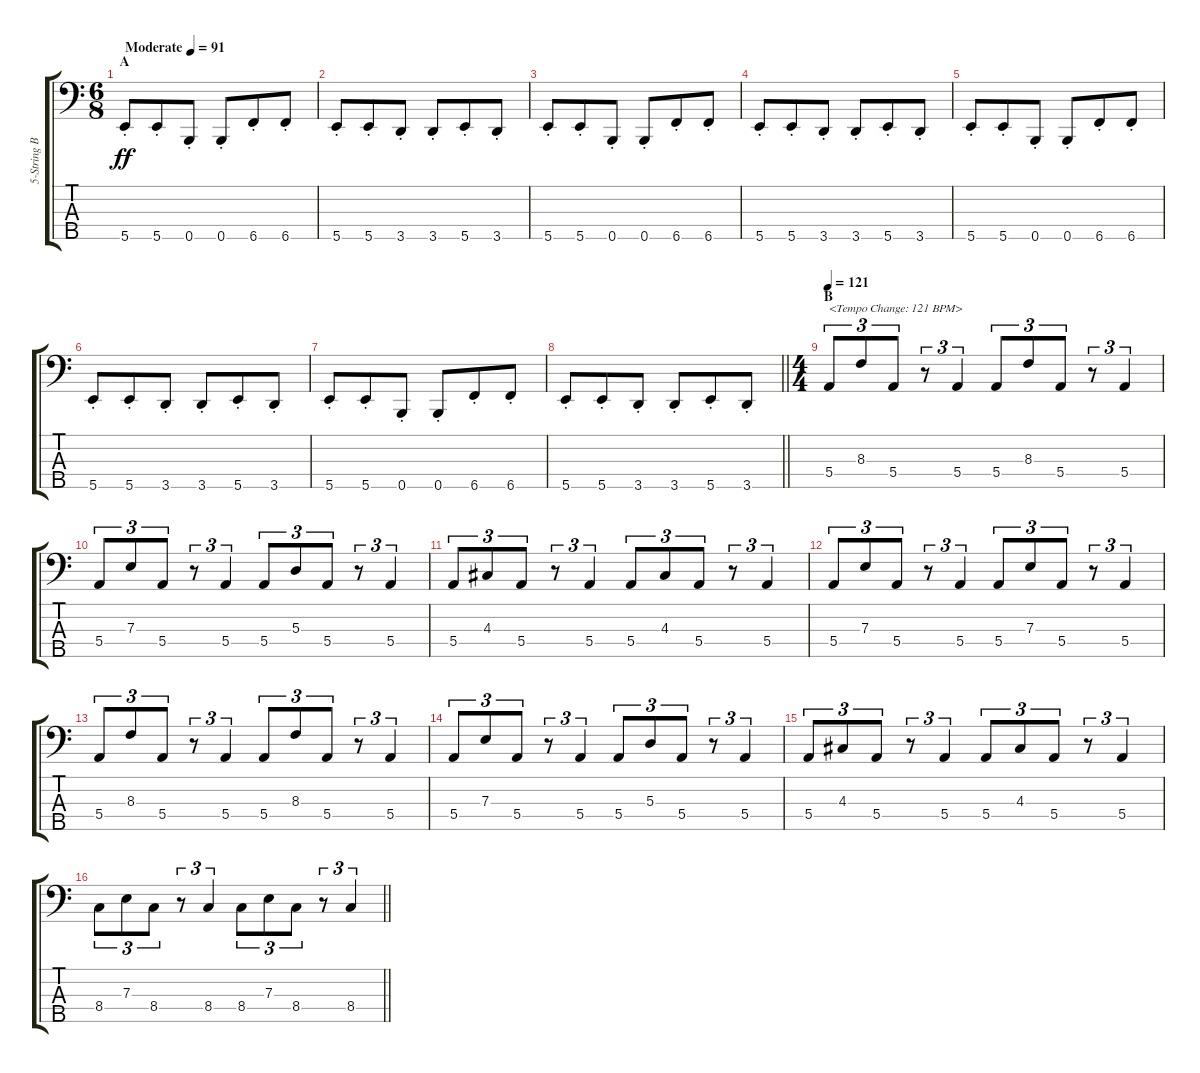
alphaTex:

\track ("5-String Bass" "5-String B") {instrument electricbassfinger}
\staff {score tabs}
\tuning (G2 D2 A1 E1 B0) {hide}
\ts (6 8)
\section ("" "A")
\tempo (91 "Moderate")
\clef f4
\ks c
5.5{st}.8{dy ff instrument electricbassfinger} 5.5{st}.8 0.5{st}.8 0.5{st}.8 6.5{st}.8 6.5{st}.8 |
5.5{st}.8 5.5{st}.8 3.5{st}.8 3.5{st}.8 5.5{st}.8 3.5{st}.8 |
5.5{st}.8 5.5{st}.8 0.5{st}.8 0.5{st}.8 6.5{st}.8 6.5{st}.8 |
5.5{st}.8 5.5{st}.8 3.5{st}.8 3.5{st}.8 5.5{st}.8 3.5{st}.8 |
5.5{st}.8 5.5{st}.8 0.5{st}.8 0.5{st}.8 6.5{st}.8 6.5{st}.8 |
5.5{st}.8 5.5{st}.8 3.5{st}.8 3.5{st}.8 5.5{st}.8 3.5{st}.8 |
5.5{st}.8 5.5{st}.8 0.5{st}.8 0.5{st}.8 6.5{st}.8 6.5{st}.8 |
\barLineRight lightlight
5.5{st}.8 5.5{st}.8 3.5{st}.8 3.5{st}.8 5.5{st}.8 3.5{st}.8 |
\ts (4 4)
\section ("" "B")
\tempo 121
5.4.8{tu (3 2) txt "<Tempo Change: 121 BPM>"} 8.3.8{tu (3 2)} 5.4.8{tu (3 2)} r.8{tu (3 2)} 5.4.4{tu (3 2)} 5.4.8{tu (3 2)} 8.3.8{tu (3 2)} 5.4.8{tu (3 2)} r.8{tu (3 2)} 5.4.4{tu (3 2)} |
5.4.8{tu (3 2)} 7.3.8{tu (3 2)} 5.4.8{tu (3 2)} r.8{tu (3 2)} 5.4.4{tu (3 2)} 5.4.8{tu (3 2)} 5.3.8{tu (3 2)} 5.4.8{tu (3 2)} r.8{tu (3 2)} 5.4.4{tu (3 2)} |
5.4.8{tu (3 2)} 4.3.8{tu (3 2)} 5.4.8{tu (3 2)} r.8{tu (3 2)} 5.4.4{tu (3 2)} 5.4.8{tu (3 2)} 4.3.8{tu (3 2)} 5.4.8{tu (3 2)} r.8{tu (3 2)} 5.4.4{tu (3 2)} |
5.4.8{tu (3 2)} 7.3.8{tu (3 2)} 5.4.8{tu (3 2)} r.8{tu (3 2)} 5.4.4{tu (3 2)} 5.4.8{tu (3 2)} 7.3.8{tu (3 2)} 5.4.8{tu (3 2)} r.8{tu (3 2)} 5.4.4{tu (3 2)} |
5.4.8{tu (3 2)} 8.3.8{tu (3 2)} 5.4.8{tu (3 2)} r.8{tu (3 2)} 5.4.4{tu (3 2)} 5.4.8{tu (3 2)} 8.3.8{tu (3 2)} 5.4.8{tu (3 2)} r.8{tu (3 2)} 5.4.4{tu (3 2)} |
5.4.8{tu (3 2)} 7.3.8{tu (3 2)} 5.4.8{tu (3 2)} r.8{tu (3 2)} 5.4.4{tu (3 2)} 5.4.8{tu (3 2)} 5.3.8{tu (3 2)} 5.4.8{tu (3 2)} r.8{tu (3 2)} 5.4.4{tu (3 2)} |
5.4.8{tu (3 2)} 4.3.8{tu (3 2)} 5.4.8{tu (3 2)} r.8{tu (3 2)} 5.4.4{tu (3 2)} 5.4.8{tu (3 2)} 4.3.8{tu (3 2)} 5.4.8{tu (3 2)} r.8{tu (3 2)} 5.4.4{tu (3 2)} |
\barLineRight lightlight
8.4.8{tu (3 2)} 7.3.8{tu (3 2)} 8.4.8{tu (3 2)} r.8{tu (3 2)} 8.4.4{tu (3 2)} 8.4.8{tu (3 2)} 7.3.8{tu (3 2)} 8.4.8{tu (3 2)} r.8{tu (3 2)} 8.4.4{tu (3 2)}
